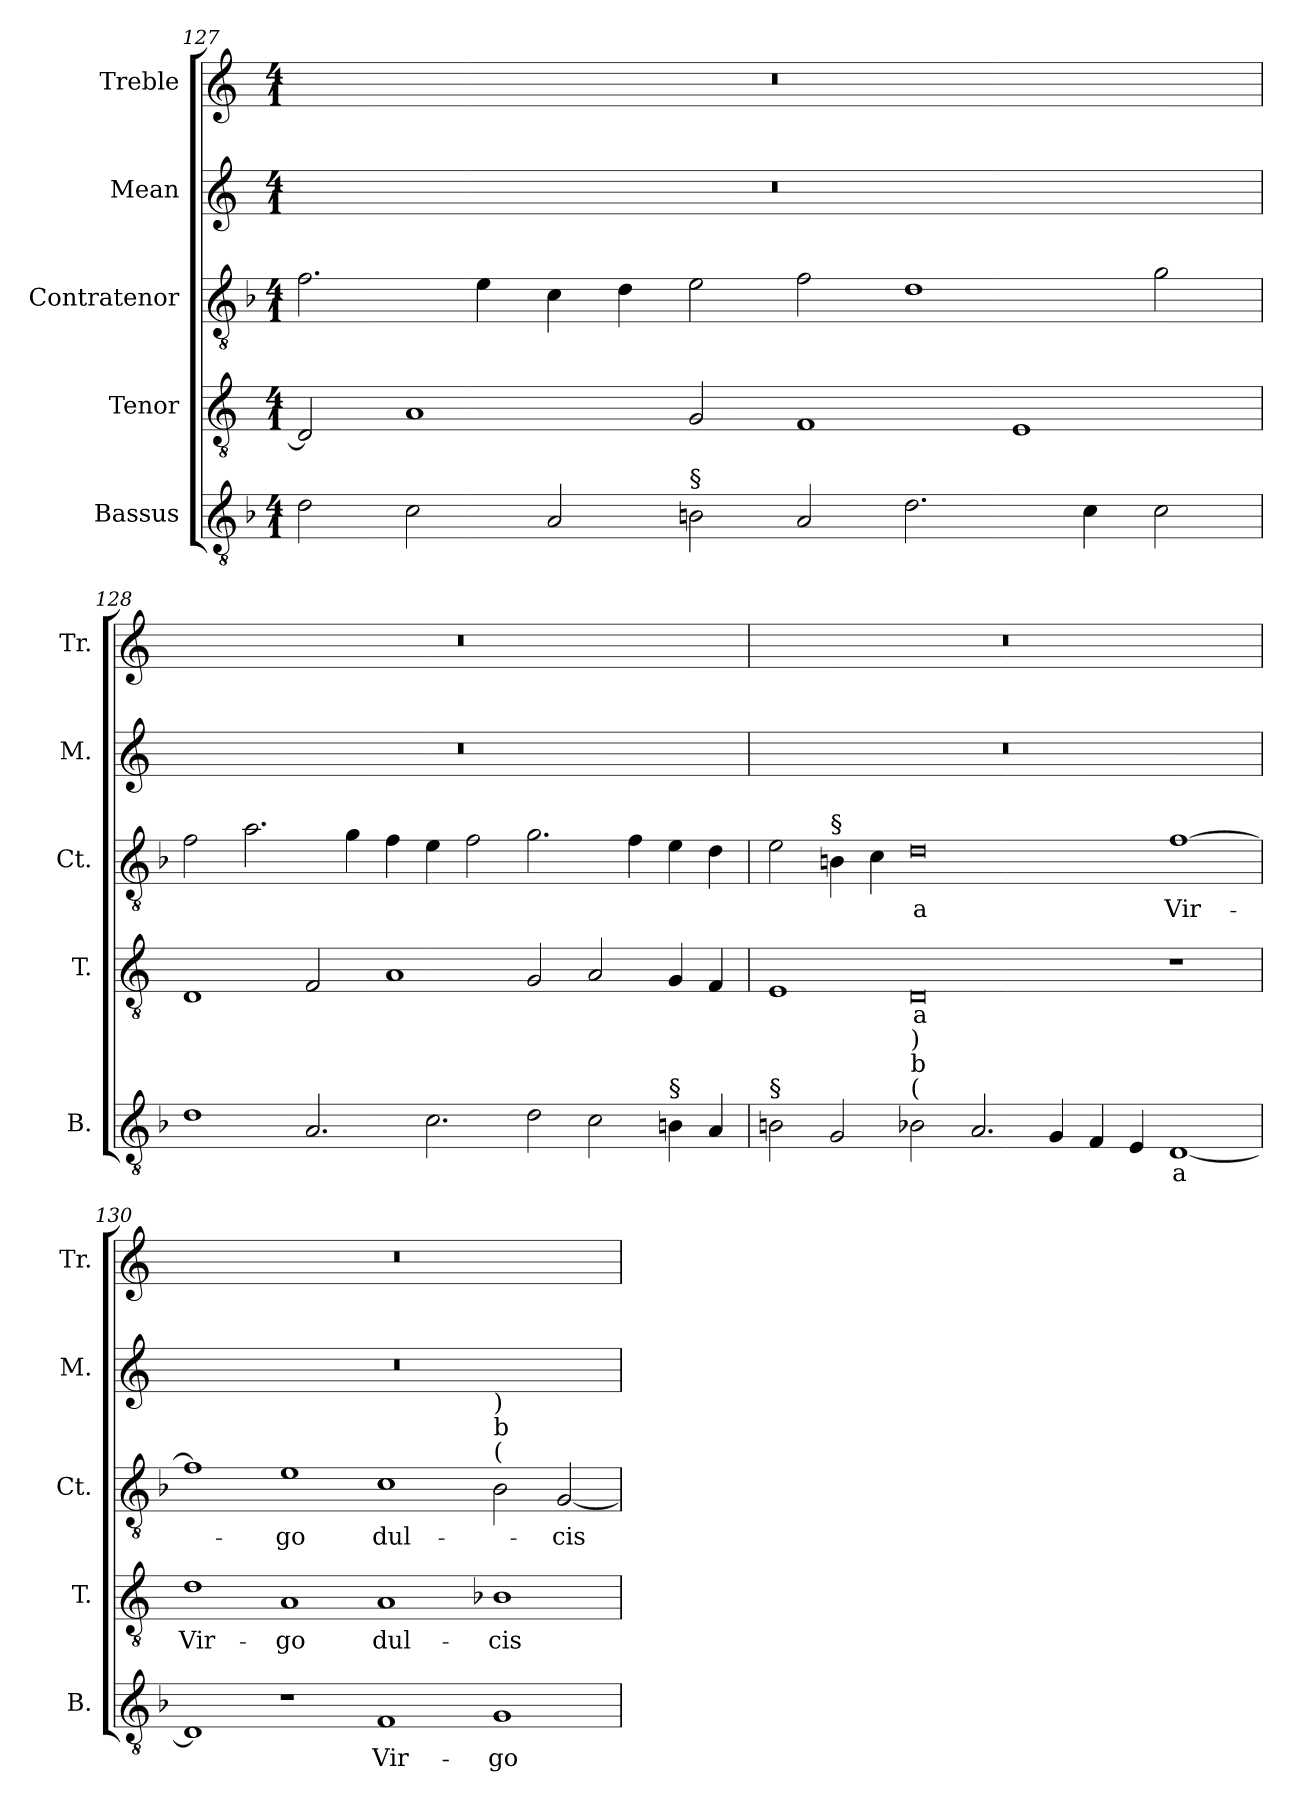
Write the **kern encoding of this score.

**kern	**text	**kern	**text	**kern	**text	**kern	**kern
*part5	*part5	*part4	*part4	*part3	*part3	*part2	*part1
*staff5	*staff5	*staff4	*staff4	*staff3	*staff3	*staff2	*staff1
*I"Bassus	*	*I"Tenor	*	*I"Contratenor	*	*I"Mean	*I"Treble
*I'B.	*	*I'T.	*	*I'Ct.	*	*I'M.	*I'Tr.
*clefGv2	*	*clefGv2	*	*clefGv2	*	*clefG2	*clefG2
*ITrd7c12	*	*ITrd7c12	*	*ITrd7c12	*	*	*
*k[b-]	*	*k[]	*	*k[b-]	*	*k[]	*k[]
*F:	*	*	*	*F:	*	*C:	*C:
*M4/1	*	*M4/1	*	*M4/1	*	*M4/1	*M4/1
=127	=127	=127	=127	=127	=127	=127	=127
!	!	!	!	!	!	!LO:N:vis=1	!LO:N:vis=1
2Di\	.	2DDi/]	.	2.Fi\	.	00r	00r
2Ci\	.	1AAi	.	.	.	.	.
.	.	.	.	4Ei\	.	.	.
2AAi/	.	.	.	4Ci\	.	.	.
.	.	.	.	4Di\	.	.	.
!LO:TX:a:t=§	!	!	!	!	!	!	!
2BBi\	.	2GGi/	.	2Ei\	.	.	.
2AAi/	.	1FFi	.	2Fi\	.	.	.
2.Di\	.	.	.	1Di	.	.	.
.	.	1EEi	.	.	.	.	.
4Ci\	.	.	.	.	.	.	.
2Ci\	.	.	.	2Gi\	.	.	.
!!LO:LB:g=z
=128`	=128`	=128`	=128`	=128`	=128`	=128`	=128`
!	!	!	!	!	!	!LO:N:vis=1	!LO:N:vis=1
1Di	.	1DDi	.	2Fi\	.	00r	00r
.	.	.	.	2.Ai\	.	.	.
2.AAi/	.	2FFi/	.	.	.	.	.
.	.	.	.	4Gi\	.	.	.
.	.	1AAi	.	4Fi\	.	.	.
2.Ci\	.	.	.	4Ei\	.	.	.
.	.	.	.	2Fi\	.	.	.
2Di\	.	2GGi/	.	2.Gi\	.	.	.
2Ci\	.	2AAi/	.	.	.	.	.
.	.	.	.	4Fi\	.	.	.
!LO:TX:a:t=§	!	!	!	!	!	!	!
4BBi\	.	4GGi/	.	4Ei\	.	.	.
4AAi/	.	4FFi/	.	4Di\	.	.	.
=129`	=129`	=129`	=129`	=129`	=129`	=129`	=129`
!LO:TX:a:t=§	!	!	!	!	!	!	!
!	!	!	!	!	!	!LO:N:vis=1	!LO:N:vis=1
2BBi\	.	1EEi	.	2Ei\	.	00r	00r
!	!	!	!	!LO:TX:a:t=§	!	!	!
2GGi/	.	.	.	4BBi\	.	.	.
.	.	.	.	4Ci\	.	.	.
!	!	!	!LO:LY:b:color=#000000	!	!	!	!
!LO:TX:a:t=(	!	!	!	!	!	!	!
!LO:TX:t=b	!	!	!	!	!	!	!
!LO:TX:t=)	!	!	!	!	!	!	!
!	!	!	!	!	!LO:LY:b:color=#000000	!	!
2BB-i\	.	0DDi	-a	0Di	-a	.	.
2.AAi/	.	.	.	.	.	.	.
4GGi/	.	.	.	.	.	.	.
4FFi/	.	.	.	.	.	.	.
4EEi/	.	.	.	.	.	.	.
!	!LO:LY:b:color=#000000	!	!	!	!	!	!
!	!	!	!	!	!LO:LY:b:color=#000000	!	!
[<1DDi	-a	1r	.	[>1Fi	Vir-	.	.
=130`	=130`	=130`	=130`	=130`	=130`	=130`	=130`
!	!	!	!LO:LY:b:color=#000000	!	!	!LO:N:vis=1	!LO:N:vis=1
1DDi]	.	1Di	Vir-	1Fi]	.	00r	00r
!	!	!	!LO:LY:b:color=#000000	!	!	!	!
!	!	!	!	!	!LO:LY:b:color=#000000	!	!
1r	.	1AAi	-go	1Ei	-go	.	.
!	!LO:LY:b:color=#000000	!	!	!	!	!	!
!	!	!	!LO:LY:b:color=#000000	!	!	!	!
!	!	!	!	!	!LO:LY:b:color=#000000	!	!
1FFi	Vir-	1AAi	dul-	1Ci	dul-	.	.
*	*	*k[b-]	*	*	*	*	*
*	*	*F:	*	*	*	*	*
!	!LO:LY:b:color=#000000	!	!	!	!	!	!
!	!	!	!	!LO:TX:a:t=(	!	!	!
!	!	!	!	!LO:TX:t=b	!	!	!
!	!	!	!	!LO:TX:t=)	!	!	!
!	!	!	!LO:LY:b:color=#000000	!	!	!	!
1GGi	-go	1BB-i	-cis	2BB-i\	.	.	.
!	!	!	!	!	!LO:LY:b:color=#000000	!	!
.	.	.	.	[<2GGi/	-cis	.	.
=`	=`	=`	=`	=`	=`	=`	=`
*-	*-	*-	*-	*-	*-	*-	*-
